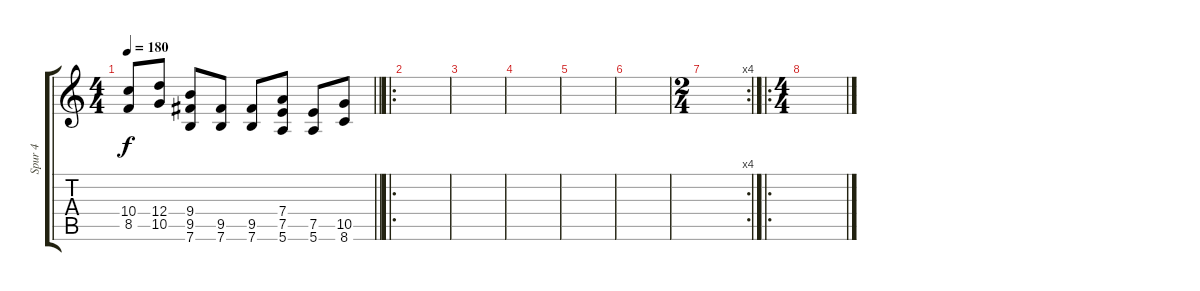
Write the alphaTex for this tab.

\track ("Spur 4" "Spur 4") {instrument overdrivenguitar}
\staff {score tabs}
\tuning (E4 B3 G3 D3 A2 E2) {hide}
\ts (4 4)
\tempo 180
\clef g2
\barLineRight lightlight
\ks c
(10.4 8.5).8{dy f} (12.4 10.5).8 (9.4 9.5 7.6).8 (9.5 7.6).8 (9.5 7.6).8 (7.4 7.5 5.6).8 (7.5 5.6).8 (10.5 8.6).8 |
\ro
|
|
|
|
|
\rc 4
\ts (2 4)
|
\ro
\ts (4 4)
